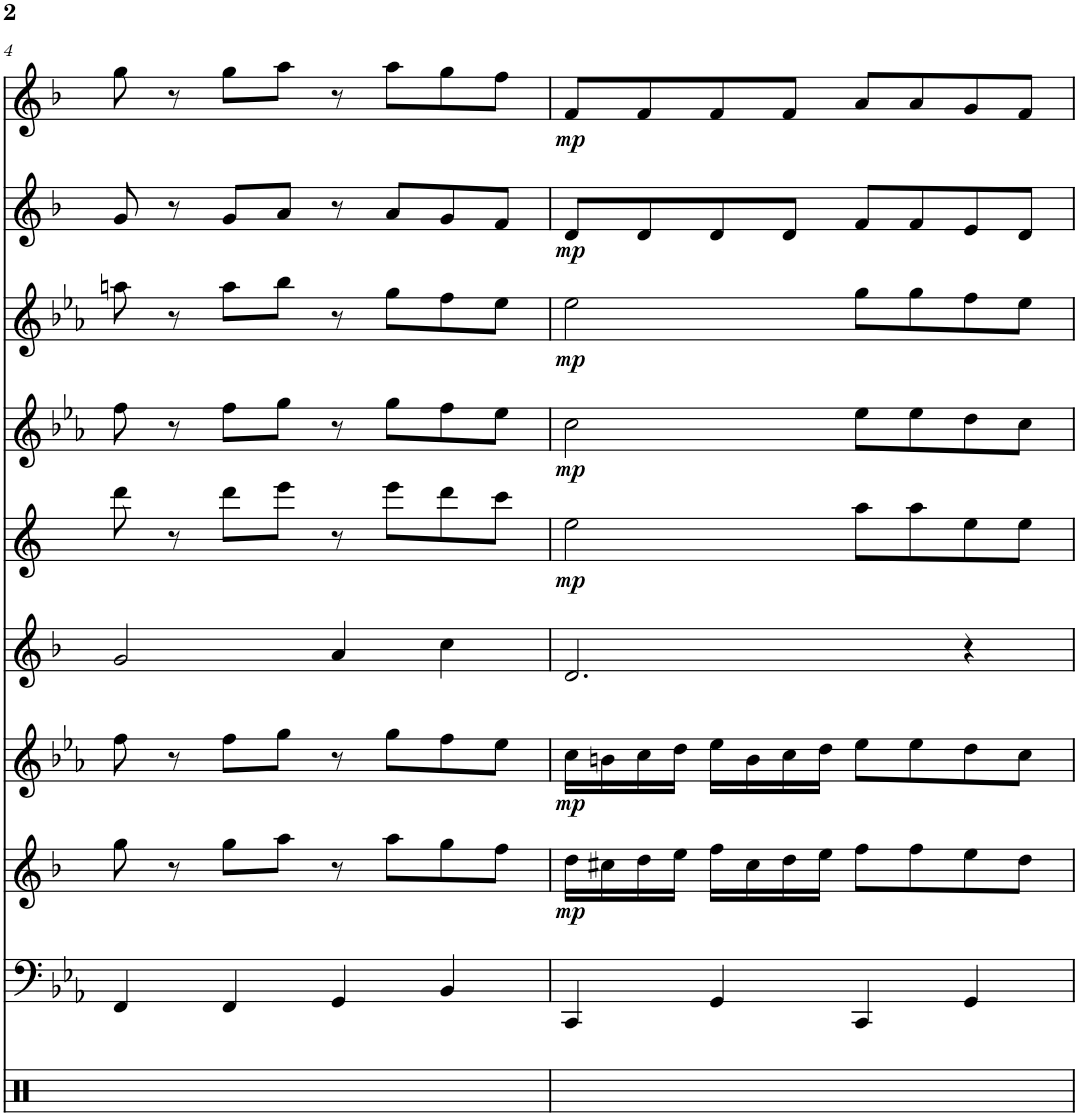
**kern	**kern	**kern	**dynam	**kern	**dynam	**kern	**kern	**dynam	**kern	**dynam	**kern	**dynam	**kern	**dynam	**kern	**dynam
*part10	*part9	*part8	*part8	*part7	*part7	*part6	*part5	*part5	*part4	*part4	*part3	*part3	*part2	*part2	*part1	*part1
*staff10	*staff9	*staff8	*staff8	*staff7	*staff7	*staff6	*staff5	*staff5	*staff4	*staff4	*staff3	*staff3	*staff2	*staff2	*staff1	*staff1
*I"Voice	*I"Voice	*I"Voice	*	*I"Voice	*	*I"Voice	*I"Voice	*	*I"Voice	*	*I"Voice	*	*I"Voice	*	*I"Voice	*
*I'V	*I'V	*I'V	*	*I'V	*	*I'V	*I'V	*	*I'V	*	*I'V	*	*I'V	*	*I'V	*
!!LO:PB:g=z
*clefX	*clefF4	*clefG2	*	*clefG2	*	*clefG2	*clefG2	*	*clefG2	*	*clefG2	*	*clefG2	*	*clefG2	*
*k[]	*k[b-e-a-]	*k[b-]	*	*k[b-e-a-]	*	*k[b-]	*k[]	*	*k[b-e-a-]	*	*k[b-e-a-]	*	*k[b-]	*	*k[b-]	*
*M4/4	*M4/4	*M4/4	*	*M4/4	*	*M4/4	*M4/4	*	*M4/4	*	*M4/4	*	*M4/4	*	*M4/4	*
=4	=4	=4	=4	=4	=4	=4	=4	=4	=4	=4	=4	=4	=4	=4	=4	=4
1ryy	4FF/	8gg\	.	8ff\	.	2g/	8ddd\	.	8ff\	.	8aan\	.	8g/	.	8gg\	.
.	.	8r	.	8r	.	.	8r	.	8r	.	8r	.	8r	.	8r	.
.	4FF/	8gg\L	.	8ff\L	.	.	8ddd\L	.	8ff\L	.	8aa\L	.	8g/L	.	8gg\L	.
.	.	8aa\J	.	8gg\J	.	.	8eee\J	.	8gg\J	.	8bb-\J	.	8a/J	.	8aa\J	.
.	4GG/	8r	.	8r	.	4a/	8r	.	8r	.	8r	.	8r	.	8r	.
.	.	8aa\L	.	8gg\L	.	.	8eee\L	.	8gg\L	.	8gg\L	.	8a/L	.	8aa\L	.
.	4BB-/	8gg\	.	8ff\	.	4cc\	8ddd\	.	8ff\	.	8ff\	.	8g/	.	8gg\	.
.	.	8ff\J	.	8ee-\J	.	.	8ccc\J	.	8ee-\J	.	8ee-\J	.	8f/J	.	8ff\J	.
=5	=5	=5	=5	=5	=5	=5	=5	=5	=5	=5	=5	=5	=5	=5	=5	=5
!	!	!	!LO:DY:b	!	!LO:DY:b	!	!	!LO:DY:b	!	!LO:DY:b	!	!LO:DY:b	!	!LO:DY:b	!	!LO:DY:b
1ryy	4CC/	16dd\LL	mp	16cc\LL	mp	2.d/	2ee\	mp	2cc\	mp	2ee-\	mp	8d/L	mp	8f/L	mp
.	.	16cc#X\	.	16bn\	.	.	.	.	.	.	.	.	.	.	.	.
.	.	16dd\	.	16cc\	.	.	.	.	.	.	.	.	8d/	.	8f/	.
.	.	16ee\JJ	.	16dd\JJ	.	.	.	.	.	.	.	.	.	.	.	.
.	4GG/	16ff\LL	.	16ee-\LL	.	.	.	.	.	.	.	.	8d/	.	8f/	.
.	.	16cc#\	.	16b\	.	.	.	.	.	.	.	.	.	.	.	.
.	.	16dd\	.	16cc\	.	.	.	.	.	.	.	.	8d/J	.	8f/J	.
.	.	16ee\JJ	.	16dd\JJ	.	.	.	.	.	.	.	.	.	.	.	.
.	4CC/	8ff\L	.	8ee-\L	.	.	8aa\L	.	8ee-\L	.	8gg\L	.	8f/L	.	8a/L	.
.	.	8ff\	.	8ee-\	.	.	8aa\	.	8ee-\	.	8gg\	.	8f/	.	8a/	.
.	4GG/	8ee\	.	8dd\	.	4r	8ee\	.	8dd\	.	8ff\	.	8e/	.	8g/	.
.	.	8dd\J	.	8cc\J	.	.	8ee\J	.	8cc\J	.	8ee-\J	.	8d/J	.	8f/J	.
=	=	=	=	=	=	=	=	=	=	=	=	=	=	=	=	=
*-	*-	*-	*-	*-	*-	*-	*-	*-	*-	*-	*-	*-	*-	*-	*-	*-
